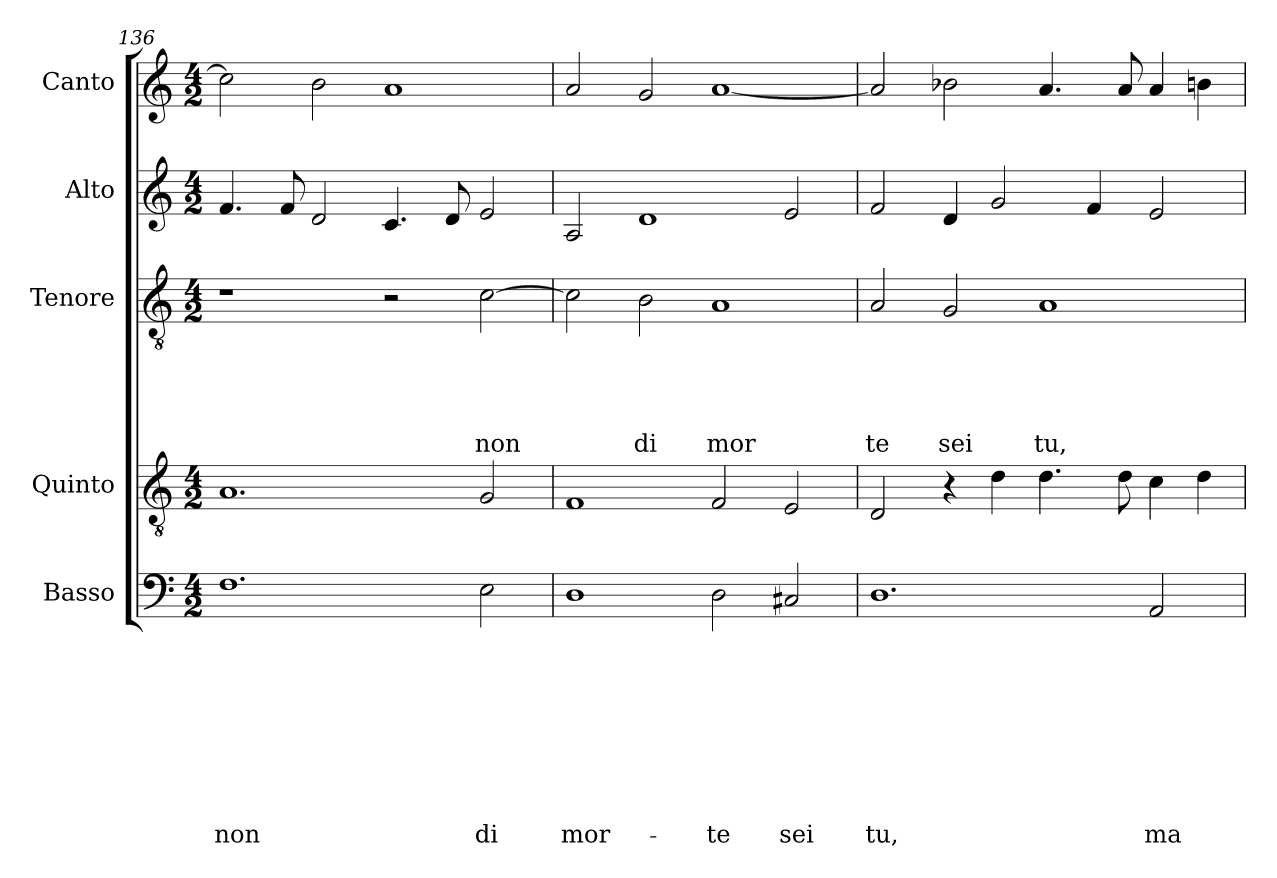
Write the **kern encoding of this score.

**kern	**text	**text	**text	**text	**text	**text	**text	**text	**text	**kern	**kern	**text	**text	**text	**text	**text	**kern	**kern
*part5	*part5	*part5	*part5	*part5	*part5	*part5	*part5	*part5	*part5	*part4	*part3	*part3	*part3	*part3	*part3	*part3	*part2	*part1
*staff5	*staff5	*staff5	*staff5	*staff5	*staff5	*staff5	*staff5	*staff5	*staff5	*staff4	*staff3	*staff3	*staff3	*staff3	*staff3	*staff3	*staff2	*staff1
*I"Basso	*	*	*	*	*	*	*	*	*	*I"Quinto	*I"Tenore	*	*	*	*	*	*I"Alto	*I"Canto
*I'Basso	*	*	*	*	*	*	*	*	*	*I'Quinto	*I'Tenore	*	*	*	*	*	*I'Alto	*I'Canto
!!LO:PB:g=z
*clefF4	*	*	*	*	*	*	*	*	*	*clefGv2	*clefGv2	*	*	*	*	*	*clefG2	*clefG2
*k[]	*	*	*	*	*	*	*	*	*	*k[]	*k[]	*	*	*	*	*	*k[]	*k[]
*C:	*	*	*	*	*	*	*	*	*	*C:	*C:	*	*	*	*	*	*C:	*C:
*M4/2	*	*	*	*	*	*	*	*	*	*M4/2	*M4/2	*	*	*	*	*	*M4/2	*M4/2
=136	=136	=136	=136	=136	=136	=136	=136	=136	=136	=136	=136	=136	=136	=136	=136	=136	=136	=136
!	!	!	!	!	!	!	!	!	!LO:LY:b	!	!	!	!	!	!	!	!	!
1.F	.	.	.	.	.	.	.	.	non	1.A	1r	.	.	.	.	.	4.f/	2cc\]
.	.	.	.	.	.	.	.	.	.	.	.	.	.	.	.	.	8f/	.
.	.	.	.	.	.	.	.	.	.	.	.	.	.	.	.	.	2d/	2b\
.	.	.	.	.	.	.	.	.	.	.	2r	.	.	.	.	.	4.c/	1a
.	.	.	.	.	.	.	.	.	.	.	.	.	.	.	.	.	8d/	.
!	!	!	!	!	!	!	!	!	!LO:LY:b	!	!	!	!	!	!	!LO:LY:b	!	!
2E\	.	.	.	.	.	.	.	.	di	2G/	[>2c\	.	.	.	.	non	2e/	.
=137	=137	=137	=137	=137	=137	=137	=137	=137	=137	=137	=137	=137	=137	=137	=137	=137	=137	=137
!	!	!	!	!	!	!	!	!	!LO:LY:b	!	!	!	!	!	!	!	!	!
1D	.	.	.	.	.	.	.	.	mor-	1F	2c\]	.	.	.	.	.	2A/	2a/
!	!	!	!	!	!	!	!	!	!	!	!	!	!	!	!	!LO:LY:b	!	!
.	.	.	.	.	.	.	.	.	.	.	2B\	.	.	.	.	di	1d	2g/
!	!	!	!	!	!	!	!	!	!LO:LY:b	!	!	!	!	!	!	!LO:LY:b	!	!
2D\	.	.	.	.	.	.	.	.	-te	2F/	1A	.	.	.	.	mor	.	[<1a
!	!	!	!	!	!	!	!	!	!LO:LY:b	!	!	!	!	!	!	!	!	!
2C#X/	.	.	.	.	.	.	.	.	sei	2E/	.	.	.	.	.	.	2e/	.
=138	=138	=138	=138	=138	=138	=138	=138	=138	=138	=138	=138	=138	=138	=138	=138	=138	=138	=138
!	!	!	!	!	!	!	!	!	!LO:LY:b	!	!	!	!	!	!	!LO:LY:b	!	!
1.D	.	.	.	.	.	.	.	.	tu,	2D/	2A/	.	.	.	.	te	2f/	2a/]
!	!	!	!	!	!	!	!	!	!	!	!	!	!	!	!	!LO:LY:b	!	!
.	.	.	.	.	.	.	.	.	.	4r	2G/	.	.	.	.	sei	4d/	2b-X\
.	.	.	.	.	.	.	.	.	.	4d\	.	.	.	.	.	.	2g/	.
!	!	!	!	!	!	!	!	!	!	!	!	!	!	!	!	!LO:LY:b	!	!
.	.	.	.	.	.	.	.	.	.	4.d\	1A	.	.	.	.	tu,	.	4.a/
.	.	.	.	.	.	.	.	.	.	.	.	.	.	.	.	.	4f/	.
.	.	.	.	.	.	.	.	.	.	8d\	.	.	.	.	.	.	.	8a/
!	!	!	!	!	!	!	!	!	!LO:LY:b	!	!	!	!	!	!	!	!	!
2AA/	.	.	.	.	.	.	.	.	ma	4c\	.	.	.	.	.	.	2e/	4a/
.	.	.	.	.	.	.	.	.	.	4d\	.	.	.	.	.	.	.	4bn\
=	=	=	=	=	=	=	=	=	=	=	=	=	=	=	=	=	=	=
*-	*-	*-	*-	*-	*-	*-	*-	*-	*-	*-	*-	*-	*-	*-	*-	*-	*-	*-
